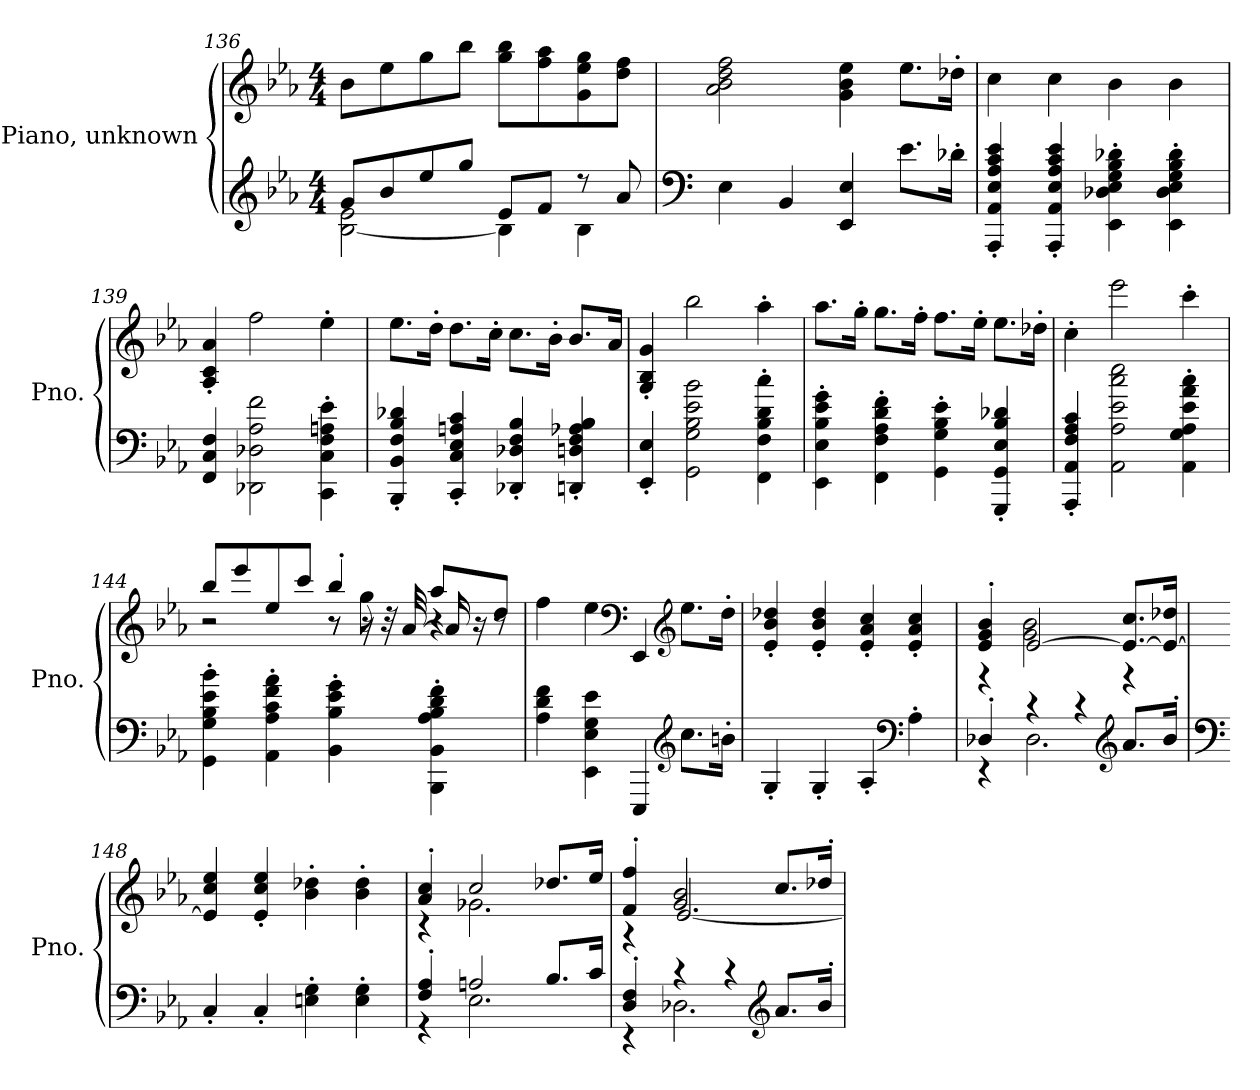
**kern	**kern
*part1	*part1
*staff2	*staff1
*I"Piano, unknown	*
*I'Pno.	*
*clefG2	*clefG2
*k[b-e-a-]	*k[b-e-a-]
*M4/4	*M4/4
=136	=136
*^	*
8g/L	[2B-\ 2e-\	8b-\L
8b-/	.	8ee-\
8ee-/	.	8gg\
8gg/J	.	8bb-\J
8e-/L	4B-\]	8gg\ 8bb-\L
8f/J	.	8ff\ 8aa-\
8r	4B-\	8g\ 8ee-\ 8gg\
8a-/	.	8dd\ 8ff\J
*v	*v	*
=137	=137
*clefF4	*
4E-\	2a-\ 2b-\ 2dd\ 2ff\
4BB-/	.
4EE-/ 4E-/	4g\ 4b-\ 4ee-\
8.e-\L	8.ee-\L
16d-X'\Jk	16dd-X'\Jk
!!LO:LB:g=z
=138	=138
4AAA-/' 4AA-/' 4E-/' 4A-/' 4c/' 4e-/'	4cc\
4AAA-/' 4AA-/' 4E-/' 4A-/' 4c/' 4e-/'	4cc\
4EE-\' 4D-X\' 4E-\' 4G\' 4B-\' 4d-X\'	4b-\
4EE-\' 4D-\' 4E-\' 4G\' 4B-\' 4d-\'	4b-\
=139	=139
4FF/ 4C/ 4F/	4A-/' 4c/' 4a-/'
2DD-X\ 2D-X\ 2A-\ 2f\	2ff\
4CC\' 4C\' 4F\' 4An\' 4e-\'	4ee-'\
=140	=140
4BBB-/' 4BB-/' 4F/' 4B-/' 4d-X/'	8.ee-\L
.	16dd'\Jk
4CC/' 4C/' 4E-/' 4An/' 4c/'	8.dd\L
.	16cc'\Jk
4DD-X/' 4D-X/' 4F/' 4B-/'	8.cc\L
.	16b-'\Jk
4DDn/' 4Dn/' 4F/' 4A-X/' 4B-/'	8.b-/L
.	16a-/Jk
=141	=141
4EE-/' 4E-/'	4G/' 4B-/' 4g/'
2GG\ 2G\ 2B-\ 2e-\ 2b-\	2bb-\
4FF\' 4F\' 4B-\' 4d\' 4cc\'	4aa-'\
=142	=142
4EE-\' 4E-\' 4B-\' 4e-\' 4g\'	8.aa-\L
.	16gg'\Jk
4FF\' 4F\' 4A-\' 4d\' 4f\'	8.gg\L
.	16ff'\Jk
4GG\' 4G\' 4B-\' 4e-\'	8.ff\L
.	16ee-'\Jk
4GGG/' 4GG/' 4E-/' 4B-/' 4d-X/'	8.ee-\L
.	16dd-X'\Jk
!!LO:LB:g=z
=143	=143
4AAA-/' 4AA-/' 4F/' 4A-/' 4c/'	4cc'\
2AA-\ 2A-\ 2e-\ 2cc\ 2ee-\	2eee-\
4AA-\' 4G\' 4A-\' 4e-\' 4a-\' 4cc\'	4ccc'\
=144	=144
*	*^
*	*	*^
4GG\' 4G\' 4B-\' 4e-\' 4b-\'	8bb-/L	2r	2r
.	8eee-/	.	.
4AA-\' 4A-\' 4c\' 4f\' 4a-\'	8ee-/	.	.
.	8ccc/J	.	.
4BB-\' 4B-\' 4e-\' 4g\'	4bb-'/	8r	8r
.	.	8gg\	16r
.	.	.	32r
.	.	.	[32a-/
4BBB-\' 4BB-\' 4A-\' 4B-\' 4d\' 4f\'	8aa-/L	4r	16a-/]
.	.	.	16r
.	8dd/J	.	8r
*	*v	*v	*v
=145	=145
4A-\ 4d\ 4f\	4ff\
4EE-\ 4E-\ 4G\ 4e-\	4ee-\
*	*clefF4
4EEE-/	4EE-/
*clefG2	*clefG2
8.cc\L	8.ee-\L
16bn'\Jk	16dd'\Jk
=146	=146
4G'/	4e-/' 4b-/' 4dd-X/'
4G'/	4e-/' 4b-/' 4dd-/'
4A-'/	4e-/' 4a-/' 4cc/'
*clefF4	*
4A-'\	4e-/' 4a-/' 4cc/'
!!LO:LB:g=z
=147	=147
*^	*^
4D-X'/	4r	4e-/' 4g/' 4b-/'	4r
4r	2.D-\	[2e-/	2g\ 2b-\
4r	.	.	.
*clefG2	*	*	*
8.a-/L	.	8.e-/_ 8.cc/L	4r
16b-'/Jk	.	16e-/_ 16dd-X/Jk	.
*v	*v	*	*
*	*v	*v
=148	=148
*clefF4	*
4C'/	4e-/] 4cc/ 4ee-/
4C'/	4e-/' 4cc/' 4ee-/'
4En\' 4G\'	4b-\' 4dd-X\'
4E\' 4G\'	4b-\' 4dd-\'
=149	=149
*^	*^
4F/' 4A-/'	4r	4a-/' 4cc/'	4r
2An/	2.E-\	2cc/	2.g-X\
8.B-/L	.	8.dd-X/L	.
16c/Jk	.	16ee-/Jk	.
=150	=150	=150	=150
4D/' 4F/'	4r	4f/' 4ff/'	4r
4r	2.D-X\	2g/ 2b-/	[2.e-/
4r	.	.	.
*clefG2	*	*	*
8.a-/L	.	8.cc/L	.
16b-'/Jk	.	16dd-X'/Jk	.
*v	*v	*	*
*	*v	*v
=	=
*-	*-
